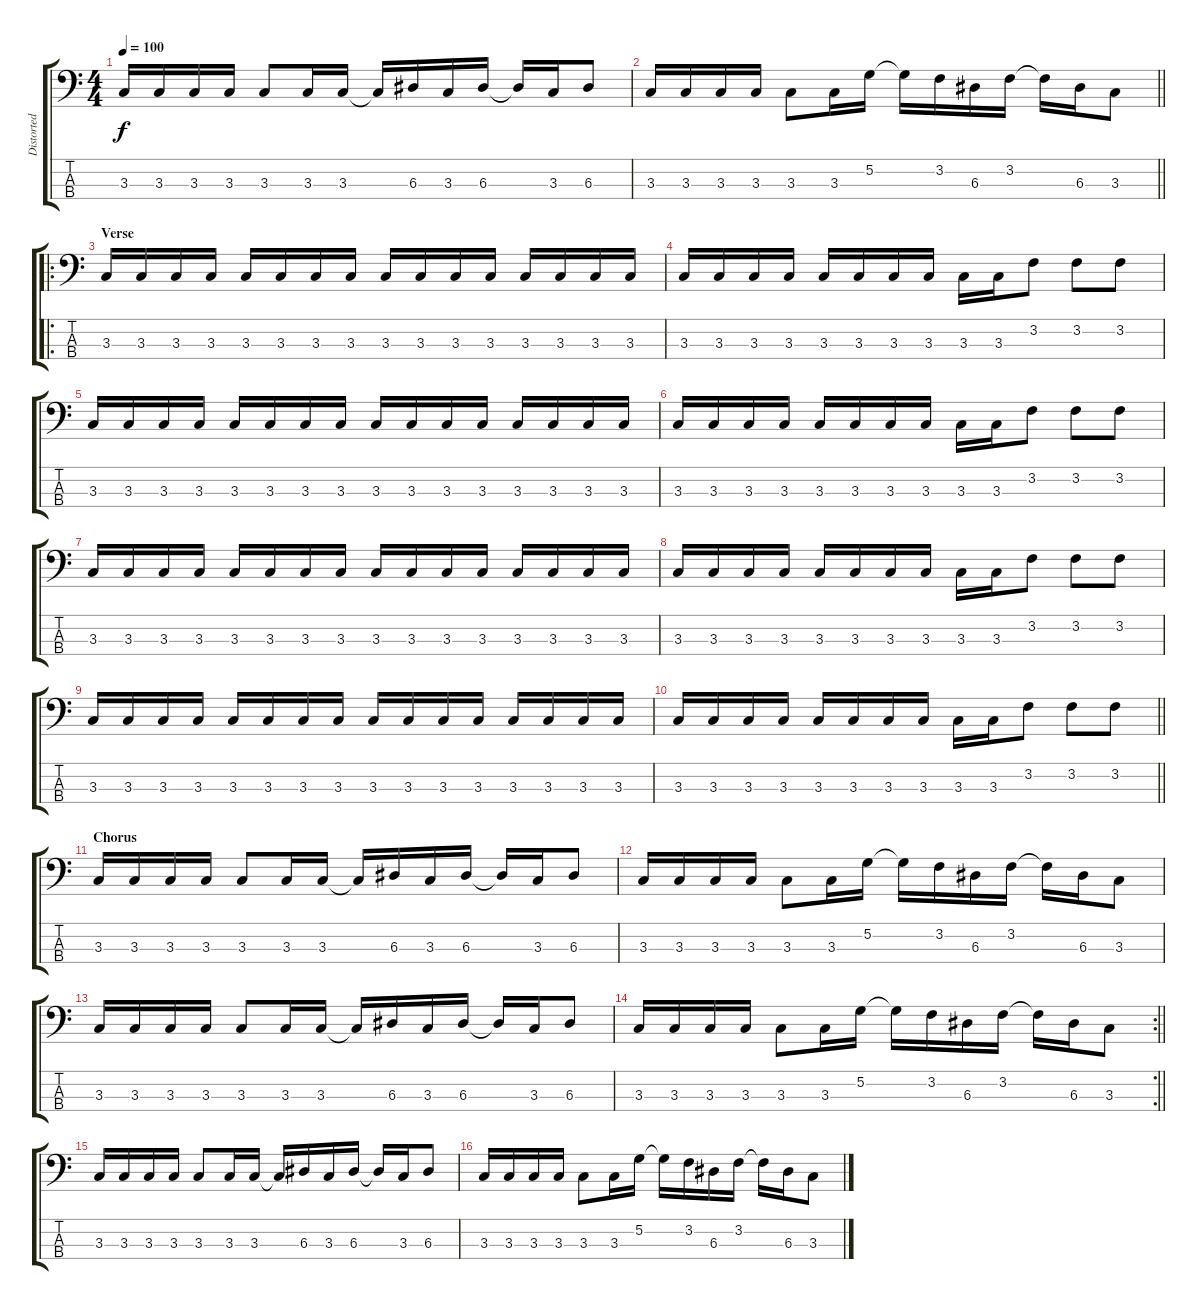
\track ("Distorted Bass" "Distorted ") {instrument distortionguitar}
\staff {score tabs}
\tuning (G2 D2 A1 E1) {hide}
\ts (4 4)
\tempo 100
\clef f4
\ks c
3.3.16{dy f} 3.3.16 3.3.16 3.3.16 3.3.8 3.3.16 3.3.16 3.3{t}.16 6.3.16 3.3.16 6.3.16 6.3{t}.16 3.3.16 6.3.8 |
\barLineRight lightlight
3.3.16 3.3.16 3.3.16 3.3.16 3.3.8 3.3.16 5.2.16 5.2{t}.16 3.2.16 6.3.16 3.2.16 3.2{t}.16 6.3.16 3.3.8 |
\ro
\section ("" "Verse")
3.3.16 3.3.16 3.3.16 3.3.16 3.3.16 3.3.16 3.3.16 3.3.16 3.3.16 3.3.16 3.3.16 3.3.16 3.3.16 3.3.16 3.3.16 3.3.16 |
3.3.16 3.3.16 3.3.16 3.3.16 3.3.16 3.3.16 3.3.16 3.3.16 3.3.16 3.3.16 3.2.8 3.2.8 3.2.8 |
3.3.16 3.3.16 3.3.16 3.3.16 3.3.16 3.3.16 3.3.16 3.3.16 3.3.16 3.3.16 3.3.16 3.3.16 3.3.16 3.3.16 3.3.16 3.3.16 |
3.3.16 3.3.16 3.3.16 3.3.16 3.3.16 3.3.16 3.3.16 3.3.16 3.3.16 3.3.16 3.2.8 3.2.8 3.2.8 |
3.3.16 3.3.16 3.3.16 3.3.16 3.3.16 3.3.16 3.3.16 3.3.16 3.3.16 3.3.16 3.3.16 3.3.16 3.3.16 3.3.16 3.3.16 3.3.16 |
3.3.16 3.3.16 3.3.16 3.3.16 3.3.16 3.3.16 3.3.16 3.3.16 3.3.16 3.3.16 3.2.8 3.2.8 3.2.8 |
3.3.16 3.3.16 3.3.16 3.3.16 3.3.16 3.3.16 3.3.16 3.3.16 3.3.16 3.3.16 3.3.16 3.3.16 3.3.16 3.3.16 3.3.16 3.3.16 |
\barLineRight lightlight
3.3.16 3.3.16 3.3.16 3.3.16 3.3.16 3.3.16 3.3.16 3.3.16 3.3.16 3.3.16 3.2.8 3.2.8 3.2.8 |
\section ("" "Chorus")
3.3.16 3.3.16 3.3.16 3.3.16 3.3.8 3.3.16 3.3.16 3.3{t}.16 6.3.16 3.3.16 6.3.16 6.3{t}.16 3.3.16 6.3.8 |
3.3.16 3.3.16 3.3.16 3.3.16 3.3.8 3.3.16 5.2.16 5.2{t}.16 3.2.16 6.3.16 3.2.16 3.2{t}.16 6.3.16 3.3.8 |
3.3.16 3.3.16 3.3.16 3.3.16 3.3.8 3.3.16 3.3.16 3.3{t}.16 6.3.16 3.3.16 6.3.16 6.3{t}.16 3.3.16 6.3.8 |
\rc 2
\barLineRight lightlight
3.3.16 3.3.16 3.3.16 3.3.16 3.3.8 3.3.16 5.2.16 5.2{t}.16 3.2.16 6.3.16 3.2.16 3.2{t}.16 6.3.16 3.3.8 |
3.3.16 3.3.16 3.3.16 3.3.16 3.3.8 3.3.16 3.3.16 3.3{t}.16 6.3.16 3.3.16 6.3.16 6.3{t}.16 3.3.16 6.3.8 |
3.3.16 3.3.16 3.3.16 3.3.16 3.3.8 3.3.16 5.2.16 5.2{t}.16 3.2.16 6.3.16 3.2.16 3.2{t}.16 6.3.16 3.3.8
